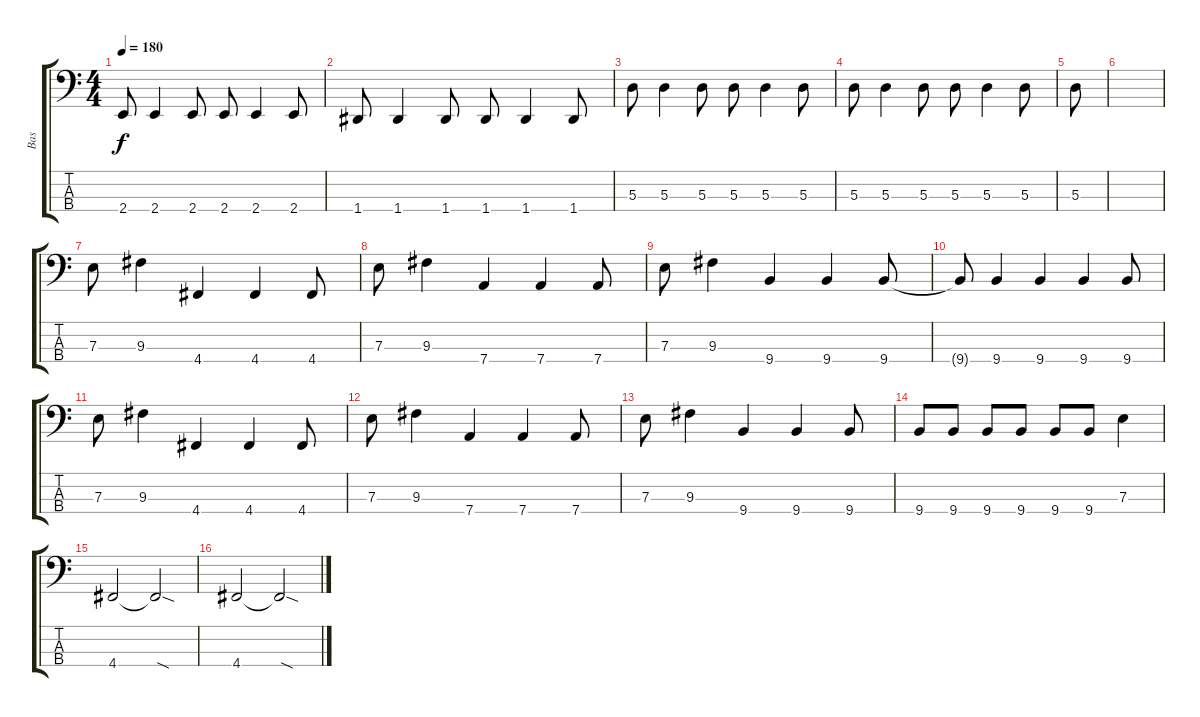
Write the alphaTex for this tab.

\track ("Bas" "Bas") {instrument electricbasspick}
\staff {score tabs}
\tuning (G2 D2 A1 D1) {hide}
\ts (4 4)
\tempo 180
\clef f4
\ks c
2.4.8{dy f} 2.4.4 2.4.8 2.4.8 2.4.4 2.4.8 |
1.4.8 1.4.4 1.4.8 1.4.8 1.4.4 1.4.8 |
5.3.8 5.3.4 5.3.8 5.3.8 5.3.4 5.3.8 |
5.3.8 5.3.4 5.3.8 5.3.8 5.3.4 5.3.8 |
5.3.8 |
|
7.3.8 9.3.4 4.4.4 4.4.4 4.4.8 |
7.3.8 9.3.4 7.4.4 7.4.4 7.4.8 |
7.3.8 9.3.4 9.4.4 9.4.4 9.4.8 |
9.4{t}.8 9.4.4 9.4.4 9.4.4 9.4.8 |
7.3.8 9.3.4 4.4.4 4.4.4 4.4.8 |
7.3.8 9.3.4 7.4.4 7.4.4 7.4.8 |
7.3.8 9.3.4 9.4.4 9.4.4 9.4.8 |
9.4.8 9.4.8 9.4.8 9.4.8 9.4.8 9.4.8 7.3.4 |
4.4.2 4.4{sod t}.2 |
4.4.2 4.4{sod t}.2
